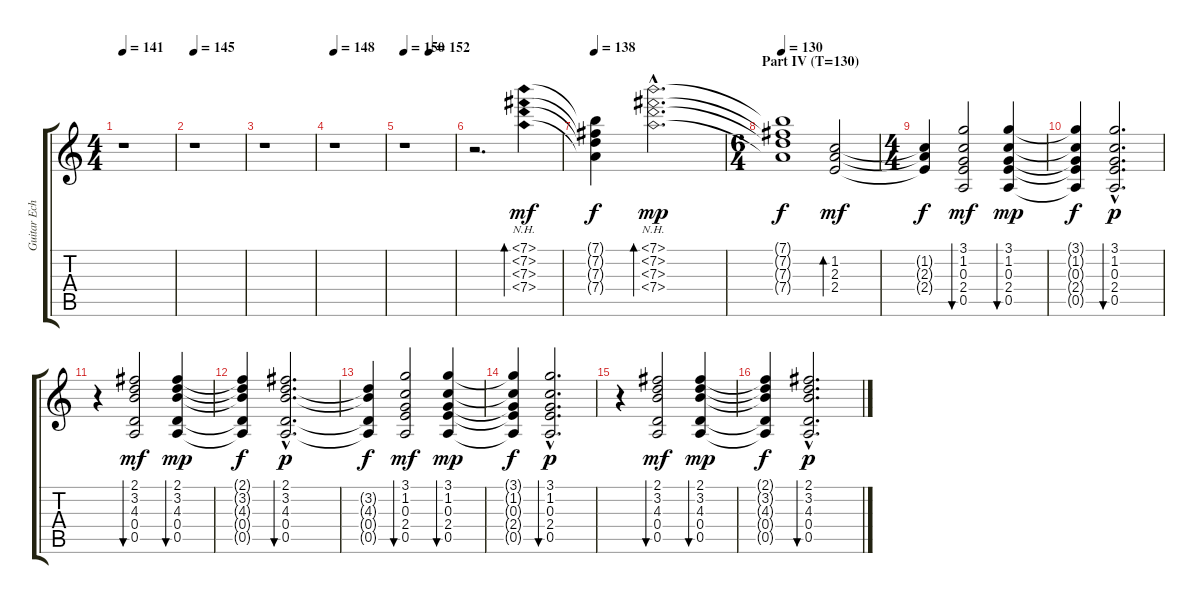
\track ("Guitar Echo Left" "Guitar Ech") {instrument acousticguitarsteel}
\staff {score tabs}
\tuning (E4 B3 G3 D3 A2 E2) {hide}
\ts (4 4)
\tempo 141
\clef g2
\ks c
r.1{dy mp} |
\tempo 145
r.1 |
r.1 |
\tempo 148
r.1 |
\tempo 150
\tempo (152 0.5)
r.1 |
r.2{d} (7.1{nh} 7.2{nh} 7.3{nh} 7.4{nh}).4{bd 240 dy mf} |
\tempo 138
(7.1{t} 7.2{t} 7.3{t} 7.4{t}).4{dy f} (7.1{nh hac} 7.2{nh hac} 7.3{nh hac} 7.4{nh hac}).2{d bd 240 dy mp} |
\ts (6 4)
\section ("" "Part IV (T=130)")
\tempo 130
(7.1{t} 7.2{t} 7.3{t} 7.4{t}).1{dy f} (1.2 2.3 2.4).2{bd 480 dy mf} |
\ts (4 4)
(1.2{t} 2.3{t} 2.4{t}).4{dy f} (3.1 1.2 0.3 2.4 0.5).2{bu 240 dy mf} (3.1 1.2 0.3 2.4 0.5).4{bu 240 dy mp} |
(3.1{t} 1.2{t} 0.3{t} 2.4{t} 0.5{t}).4{dy f} (3.1{hac} 1.2{hac} 0.3{hac} 2.4{hac} 0.5{hac}).2{d bu 240 dy p} |
r.4 (2.1 3.2 4.3 0.4 0.5).2{bu 240 dy mf} (2.1 3.2 4.3 0.4 0.5).4{bu 240 dy mp} |
(2.1{t} 3.2{t} 4.3{t} 0.4{t} 0.5{t}).4{dy f} (2.1{hac} 3.2{hac} 4.3{hac} 0.4{hac} 0.5{hac}).2{d bu 240 dy p} |
(3.2{t} 4.3{t} 0.4{t} 0.5{t}).4{dy f} (3.1 1.2 0.3 2.4 0.5).2{bu 240 dy mf} (3.1 1.2 0.3 2.4 0.5).4{bu 240 dy mp} |
(3.1{t} 1.2{t} 0.3{t} 2.4{t} 0.5{t}).4{dy f} (3.1{hac} 1.2{hac} 0.3{hac} 2.4{hac} 0.5{hac}).2{d bu 240 dy p} |
r.4 (2.1 3.2 4.3 0.4 0.5).2{bu 240 dy mf} (2.1 3.2 4.3 0.4 0.5).4{bu 240 dy mp} |
(2.1{t} 3.2{t} 4.3{t} 0.4{t} 0.5{t}).4{dy f} (2.1{hac} 3.2{hac} 4.3{hac} 0.4{hac} 0.5{hac}).2{d bu 240 dy p}
